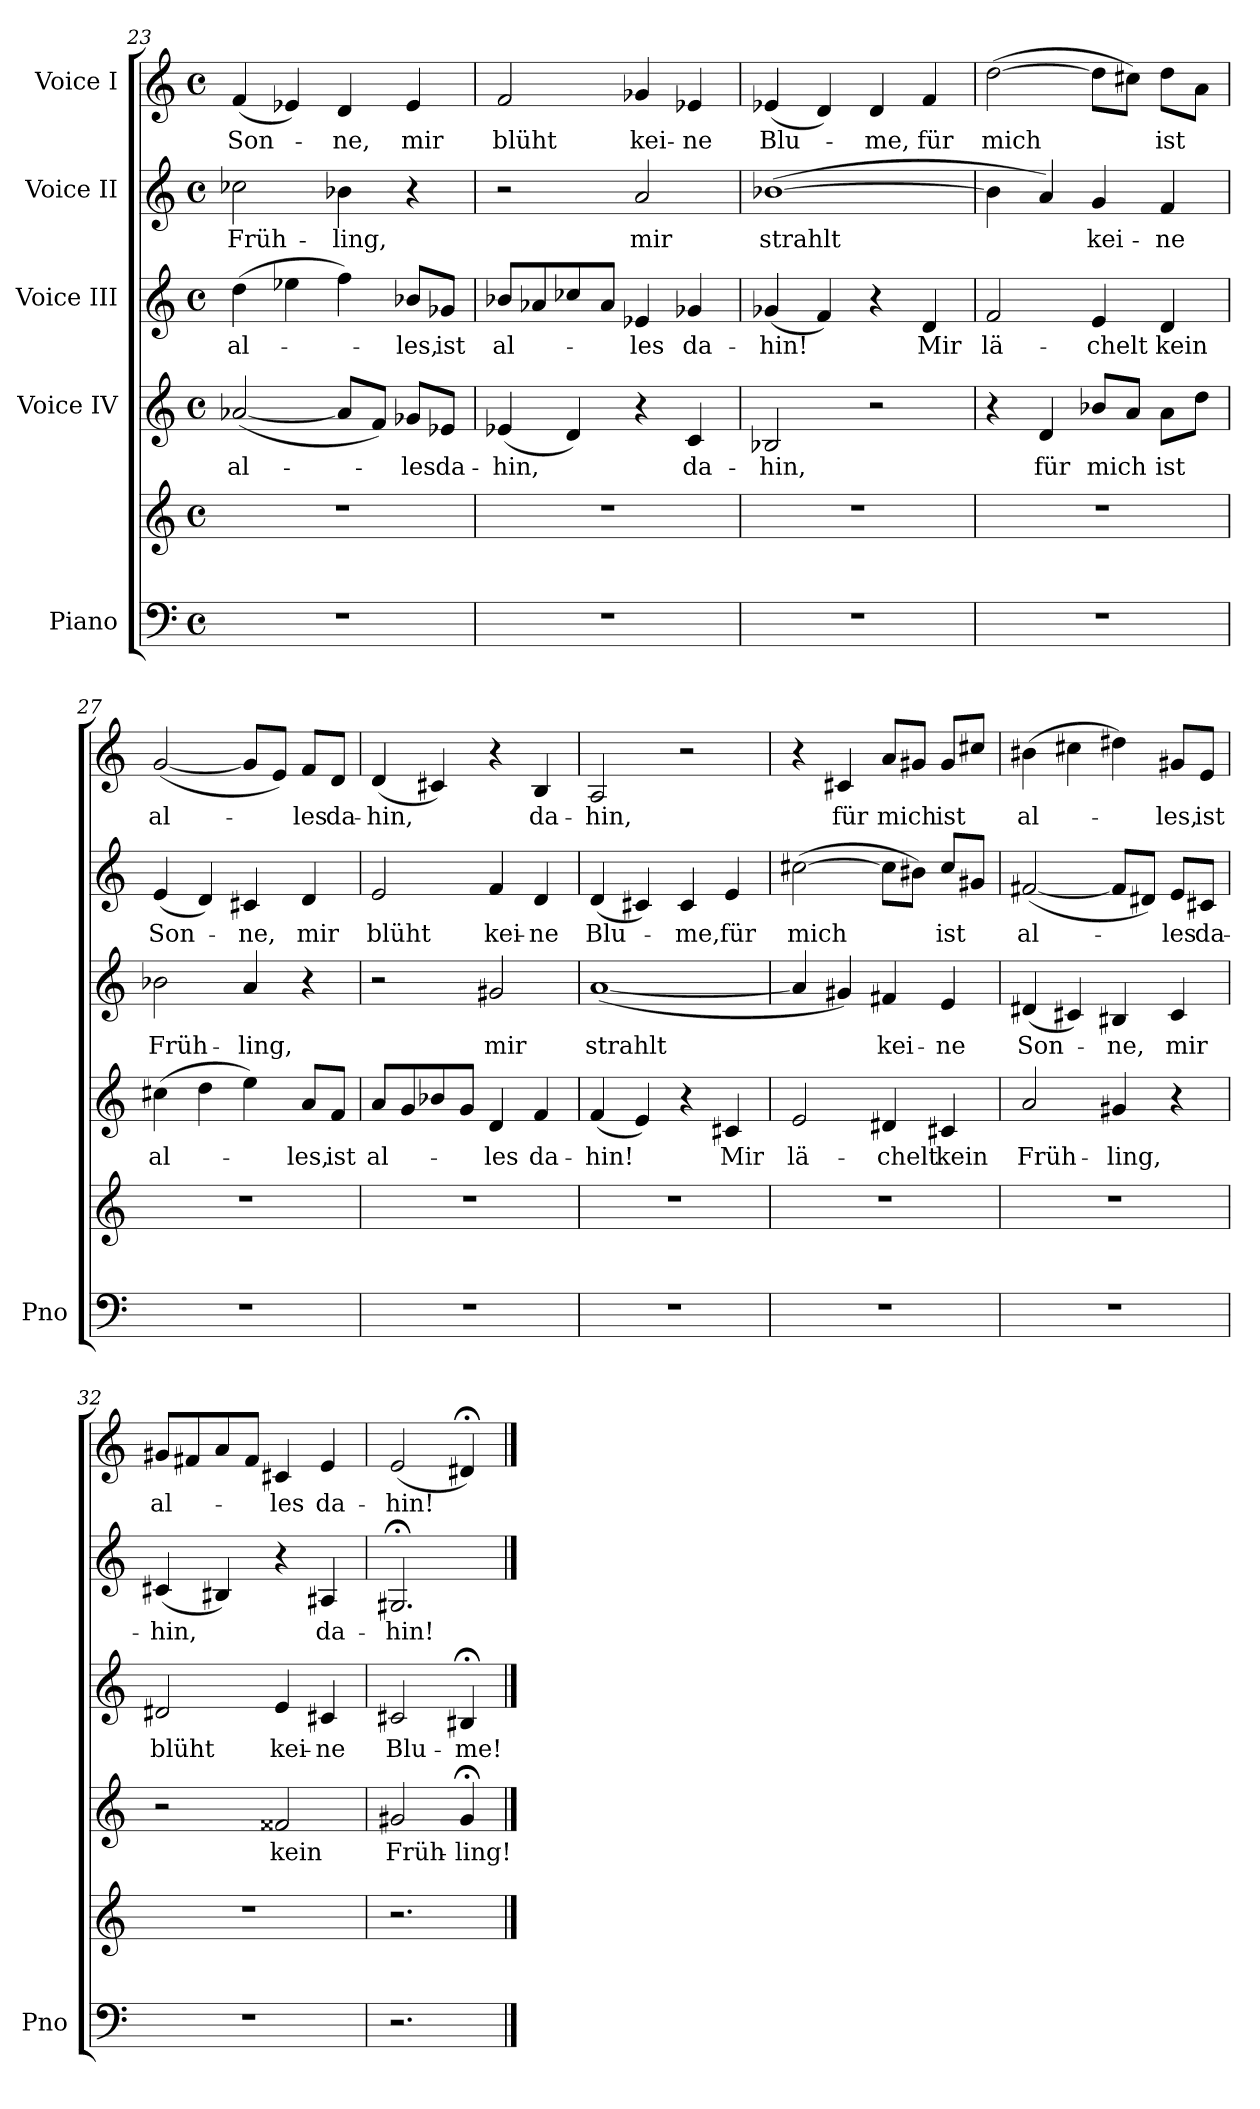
**kern	**kern	**kern	**text	**kern	**text	**kern	**text	**kern	**text
*part5	*part5	*part4	*part4	*part3	*part3	*part2	*part2	*part1	*part1
*staff6	*staff5	*staff4	*staff4	*staff3	*staff3	*staff2	*staff2	*staff1	*staff1
*I"Piano	*	*I"Voice IV	*	*I"Voice III	*	*I"Voice II	*	*I"Voice I	*
*I'Pno	*	*	*	*	*	*	*	*	*
*clefF4	*clefG2	*clefG2	*	*clefG2	*	*clefG2	*	*clefG2	*
*k[]	*k[]	*k[]	*	*k[]	*	*k[]	*	*k[]	*
*C:	*C:	*C:	*	*C:	*	*C:	*	*C:	*
*M4/4	*M4/4	*M4/4	*	*M4/4	*	*M4/4	*	*M4/4	*
*met(c)	*met(c)	*met(c)	*	*met(c)	*	*met(c)	*	*met(c)	*
=23	=23	=23	=23	=23	=23	=23	=23	=23	=23
1r	1r	([2a-X/	al-	(4dd\	al-	2cc-X\	Früh-	(4f/	Son-
.	.	.	.	4ee-X\	.	.	.	4e-X/)	.
.	.	8a-/L]	.	4ff\)	.	4b-X\	-ling,	4d/	-ne,
.	.	8f/J)	.	.	.	.	.	.	.
.	.	8g-X/L	-les	8b-X/L	-les,	4r	.	4e-/	mir
.	.	8e-X/J	da-	8g-X/J	ist	.	.	.	.
!!LO:LB:g=z
=24	=24	=24	=24	=24	=24	=24	=24	=24	=24
1r	1r	(4e-X/	-hin,	8b-X/L	al-	2r	.	2f/	blüht
.	.	.	.	8a-X/	.	.	.	.	.
.	.	4d/)	.	8cc-X/	.	.	.	.	.
.	.	.	.	8a-/J	.	.	.	.	.
.	.	4r	.	4e-X/	-les	2a/	mir	4g-X/	kei-
.	.	4c/	da-	4g-X/	da-	.	.	4e-X/	-ne
=25	=25	=25	=25	=25	=25	=25	=25	=25	=25
1r	1r	2B-X/	-hin,	(4g-X/	-hin!	([1b-X	strahlt	(4e-X/	Blu-
.	.	.	.	4f/)	.	.	.	4d/)	.
.	.	2r	.	4r	.	.	.	4d/	-me,
.	.	.	.	4d/	Mir	.	.	4f/	für
=26	=26	=26	=26	=26	=26	=26	=26	=26	=26
1r	1r	4r	.	2f/	lä-	4b-\]	.	([2dd\	mich
.	.	4d/	für	.	.	4a/)	.	.	.
.	.	8b-X/L	mich	4e/	-chelt	4g/	kei-	8dd\L]	.
.	.	8a/J	.	.	.	.	.	8cc#X\J)	.
.	.	8a\L	ist	4d/	kein	4f/	-ne	8dd\L	ist
.	.	8dd\J	.	.	.	.	.	8a\J	.
=27	=27	=27	=27	=27	=27	=27	=27	=27	=27
1r	1r	(4cc#X\	al-	2b-X\	Früh-	(4e/	Son-	([2g/	al-
.	.	4dd\	.	.	.	4d/)	.	.	.
.	.	4ee\)	.	4a/	-ling,	4c#X/	-ne,	8g/L]	.
.	.	.	.	.	.	.	.	8e/J)	.
.	.	8a/L	-les,	4r	.	4d/	mir	8f/L	-les
.	.	8f/J	ist	.	.	.	.	8d/J	da-
=28	=28	=28	=28	=28	=28	=28	=28	=28	=28
1r	1r	8a/L	al-	2r	.	2e/	blüht	(4d/	-hin,
.	.	8g/	.	.	.	.	.	.	.
.	.	8b-X/	.	.	.	.	.	4c#X/)	.
.	.	8g/J	.	.	.	.	.	.	.
.	.	4d/	-les	2g#X/	mir	4f/	kei-	4r	.
.	.	4f/	da-	.	.	4d/	-ne	4B/	da-
!!LO:LB:g=z
=29	=29	=29	=29	=29	=29	=29	=29	=29	=29
1r	1r	(4f/	-hin!	([1a	strahlt	(4d/	Blu-	2A/	-hin,
.	.	4e/)	.	.	.	4c#X/)	.	.	.
.	.	4r	.	.	.	4c#/	-me,	2r	.
.	.	4c#X/	Mir	.	.	4e/	für	.	.
=30	=30	=30	=30	=30	=30	=30	=30	=30	=30
1r	1r	2e/	lä-	4a/]	.	([2cc#X\	mich	4r	.
.	.	.	.	4g#X/)	.	.	.	4c#X/	für
.	.	4d#X/	-chelt	4f#X/	kei-	8cc#\L]	.	8a/L	mich
.	.	.	.	.	.	8b#X\J)	.	8g#X/J	.
.	.	4c#X/	kein	4e/	-ne	8cc#/L	ist	8g#/L	ist
.	.	.	.	.	.	8g#X/J	.	8cc#X/J	.
=31	=31	=31	=31	=31	=31	=31	=31	=31	=31
1r	1r	2a/	Früh-	(4d#X/	Son-	([2f#X/	al-	(4b#X\	al-
.	.	.	.	4c#X/)	.	.	.	4cc#X\	.
.	.	4g#X/	-ling,	4B#X/	-ne,	8f#/L]	.	4dd#X\)	.
.	.	.	.	.	.	8d#X/J)	.	.	.
.	.	4r	.	4c#/	mir	8e/L	-les	8g#X/L	-les,
.	.	.	.	.	.	8c#X/J	da-	8e/J	ist
=32	=32	=32	=32	=32	=32	=32	=32	=32	=32
1r	1r	2r	.	2d#X/	blüht	(4c#X/	-hin,	8g#X/L	al-
.	.	.	.	.	.	.	.	8f#X/	.
.	.	.	.	.	.	4B#X/)	.	8a/	.
.	.	.	.	.	.	.	.	8f#/J	.
.	.	2f##X/	kein	4e/	kei-	4r	.	4c#X/	-les
.	.	.	.	4c#X/	-ne	4A#X/	da-	4e/	da-
=33	=33	=33	=33	=33	=33	=33	=33	=33	=33
2.r	2.r	2g#X/	Früh-	2c#X/	Blu-	2.G#X;</	-hin!	(2e/	-hin!
.	.	4g#;</	-ling!	4B#X;</	-me!	.	.	4d#X;</)	.
==	==	==	==	==	==	==	==	==	==
*-	*-	*-	*-	*-	*-	*-	*-	*-	*-
